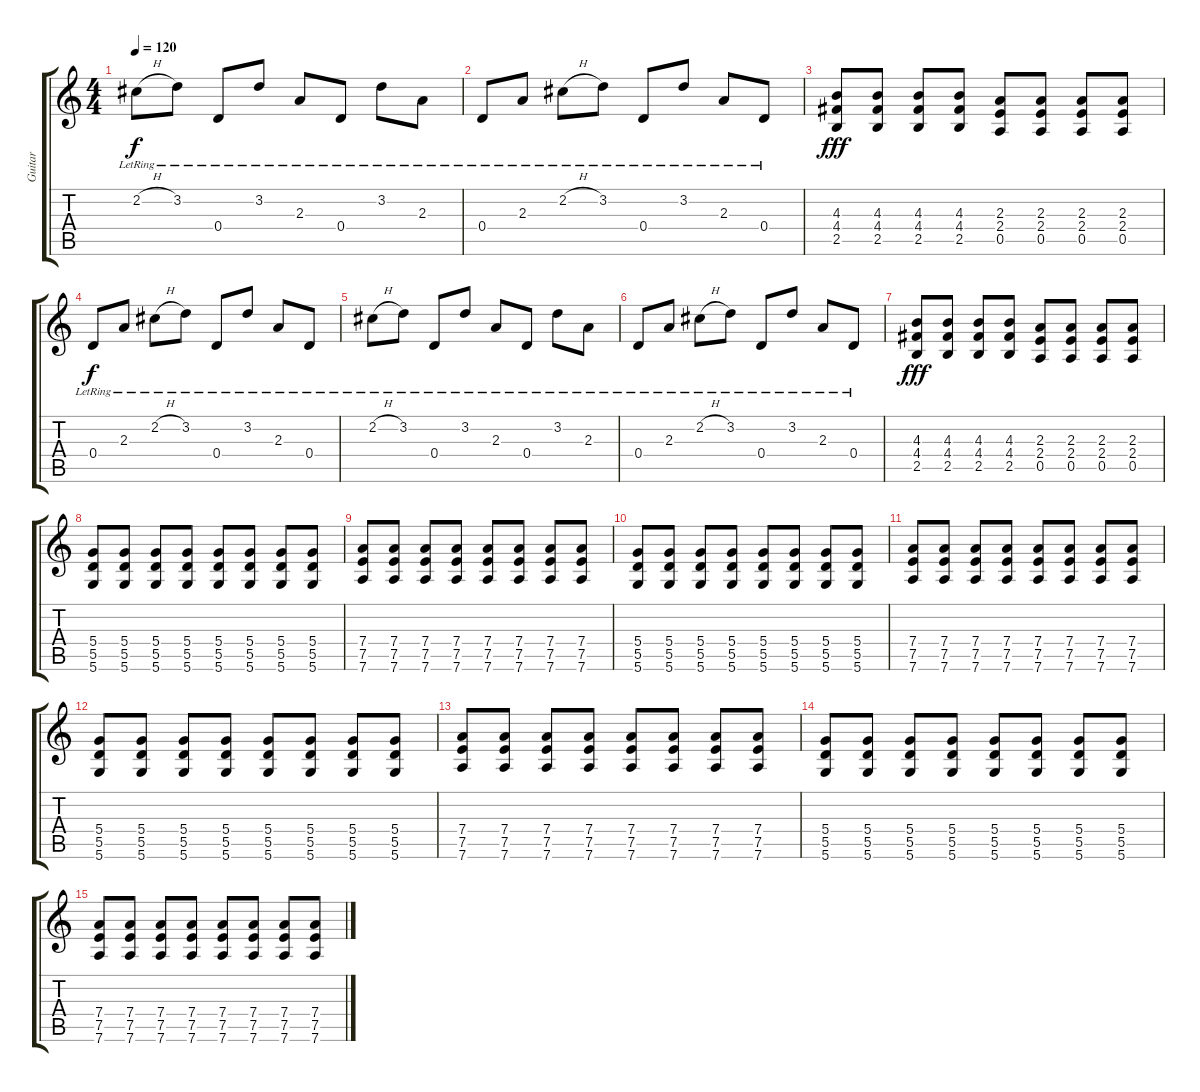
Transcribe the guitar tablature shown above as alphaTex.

\track ("Guitar" "Guitar") {instrument overdrivenguitar}
\staff {score tabs}
\tuning (E4 B3 G3 D3 A2 D2) {hide}
\ts (4 4)
\tempo 120
\clef g2
\ks c
2.2{h lr}.8{dy f} 3.2{lr}.8 0.4{lr}.8 3.2{lr}.8 2.3{lr}.8 0.4{lr}.8 3.2{lr}.8 2.3{lr}.8 |
0.4{lr}.8 2.3{lr}.8 2.2{h lr}.8 3.2{lr}.8 0.4{lr}.8 3.2{lr}.8 2.3{lr}.8 0.4{lr}.8 |
(4.3 4.4 2.5).8{dy fff} (4.3 4.4 2.5).8 (4.3 4.4 2.5).8 (4.3 4.4 2.5).8 (2.3 2.4 0.5).8 (2.3 2.4 0.5).8 (2.3 2.4 0.5).8 (2.3 2.4 0.5).8 |
0.4{lr}.8{dy f} 2.3{lr}.8 2.2{h lr}.8 3.2{lr}.8 0.4{lr}.8 3.2{lr}.8 2.3{lr}.8 0.4{lr}.8 |
2.2{h lr}.8 3.2{lr}.8 0.4{lr}.8 3.2{lr}.8 2.3{lr}.8 0.4{lr}.8 3.2{lr}.8 2.3{lr}.8 |
0.4{lr}.8 2.3{lr}.8 2.2{h lr}.8 3.2{lr}.8 0.4{lr}.8 3.2{lr}.8 2.3{lr}.8 0.4{lr}.8 |
(4.3 4.4 2.5).8{dy fff} (4.3 4.4 2.5).8 (4.3 4.4 2.5).8 (4.3 4.4 2.5).8 (2.3 2.4 0.5).8 (2.3 2.4 0.5).8 (2.3 2.4 0.5).8 (2.3 2.4 0.5).8 |
(5.4 5.5 5.6).8{volume 13} (5.4 5.5 5.6).8 (5.4 5.5 5.6).8 (5.4 5.5 5.6).8 (5.4 5.5 5.6).8 (5.4 5.5 5.6).8 (5.4 5.5 5.6).8 (5.4 5.5 5.6).8 |
(7.4 7.5 7.6).8 (7.4 7.5 7.6).8 (7.4 7.5 7.6).8 (7.4 7.5 7.6).8 (7.4 7.5 7.6).8 (7.4 7.5 7.6).8 (7.4 7.5 7.6).8 (7.4 7.5 7.6).8 |
(5.4 5.5 5.6).8 (5.4 5.5 5.6).8 (5.4 5.5 5.6).8 (5.4 5.5 5.6).8 (5.4 5.5 5.6).8 (5.4 5.5 5.6).8 (5.4 5.5 5.6).8 (5.4 5.5 5.6).8 |
(7.4 7.5 7.6).8 (7.4 7.5 7.6).8 (7.4 7.5 7.6).8 (7.4 7.5 7.6).8 (7.4 7.5 7.6).8 (7.4 7.5 7.6).8 (7.4 7.5 7.6).8 (7.4 7.5 7.6).8 |
(5.4 5.5 5.6).8 (5.4 5.5 5.6).8 (5.4 5.5 5.6).8 (5.4 5.5 5.6).8 (5.4 5.5 5.6).8 (5.4 5.5 5.6).8 (5.4 5.5 5.6).8 (5.4 5.5 5.6).8 |
(7.4 7.5 7.6).8 (7.4 7.5 7.6).8 (7.4 7.5 7.6).8 (7.4 7.5 7.6).8 (7.4 7.5 7.6).8 (7.4 7.5 7.6).8 (7.4 7.5 7.6).8 (7.4 7.5 7.6).8 |
(5.4 5.5 5.6).8 (5.4 5.5 5.6).8 (5.4 5.5 5.6).8 (5.4 5.5 5.6).8 (5.4 5.5 5.6).8 (5.4 5.5 5.6).8 (5.4 5.5 5.6).8 (5.4 5.5 5.6).8 |
(7.4 7.5 7.6).8 (7.4 7.5 7.6).8 (7.4 7.5 7.6).8 (7.4 7.5 7.6).8 (7.4 7.5 7.6).8 (7.4 7.5 7.6).8 (7.4 7.5 7.6).8 (7.4 7.5 7.6).8
